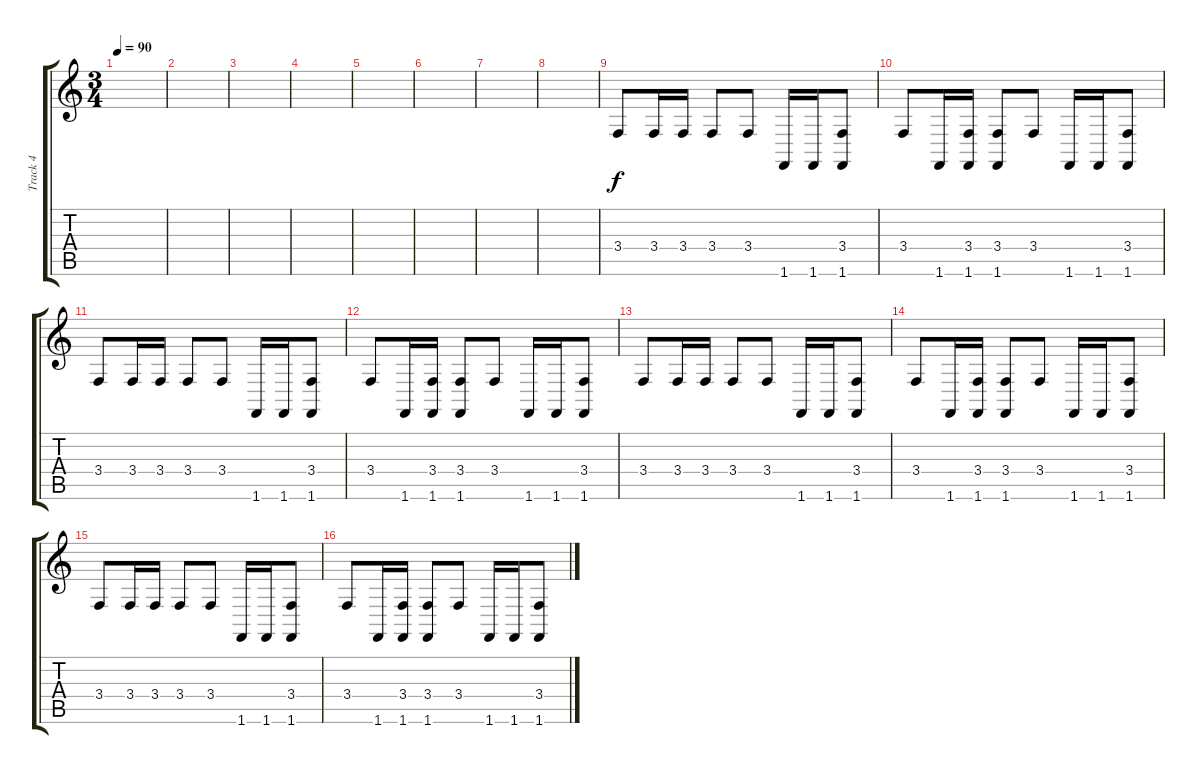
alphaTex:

\track ("Track 4" "Track 4") {instrument melodictom}
\staff {score tabs}
\tuning (E4 B3 G3 D3 A2 E2) {hide}
\ts (3 4)
\tempo 90
\clef g2
\ks c
|
|
|
|
|
|
|
|
3.4.8 3.4.16 3.4.16 3.4.8 3.4.8 1.6.16 1.6.16 (3.4 1.6).8 |
3.4.8 1.6.16 (3.4 1.6).16 (3.4 1.6).8 3.4.8 1.6.16 1.6.16 (3.4 1.6).8 |
3.4.8 3.4.16 3.4.16 3.4.8 3.4.8 1.6.16 1.6.16 (3.4 1.6).8 |
3.4.8 1.6.16 (3.4 1.6).16 (3.4 1.6).8 3.4.8 1.6.16 1.6.16 (3.4 1.6).8 |
3.4.8 3.4.16 3.4.16 3.4.8 3.4.8 1.6.16 1.6.16 (3.4 1.6).8 |
3.4.8 1.6.16 (3.4 1.6).16 (3.4 1.6).8 3.4.8 1.6.16 1.6.16 (3.4 1.6).8 |
3.4.8 3.4.16 3.4.16 3.4.8 3.4.8 1.6.16 1.6.16 (3.4 1.6).8 |
3.4.8 1.6.16 (3.4 1.6).16 (3.4 1.6).8 3.4.8 1.6.16 1.6.16 (3.4 1.6).8
